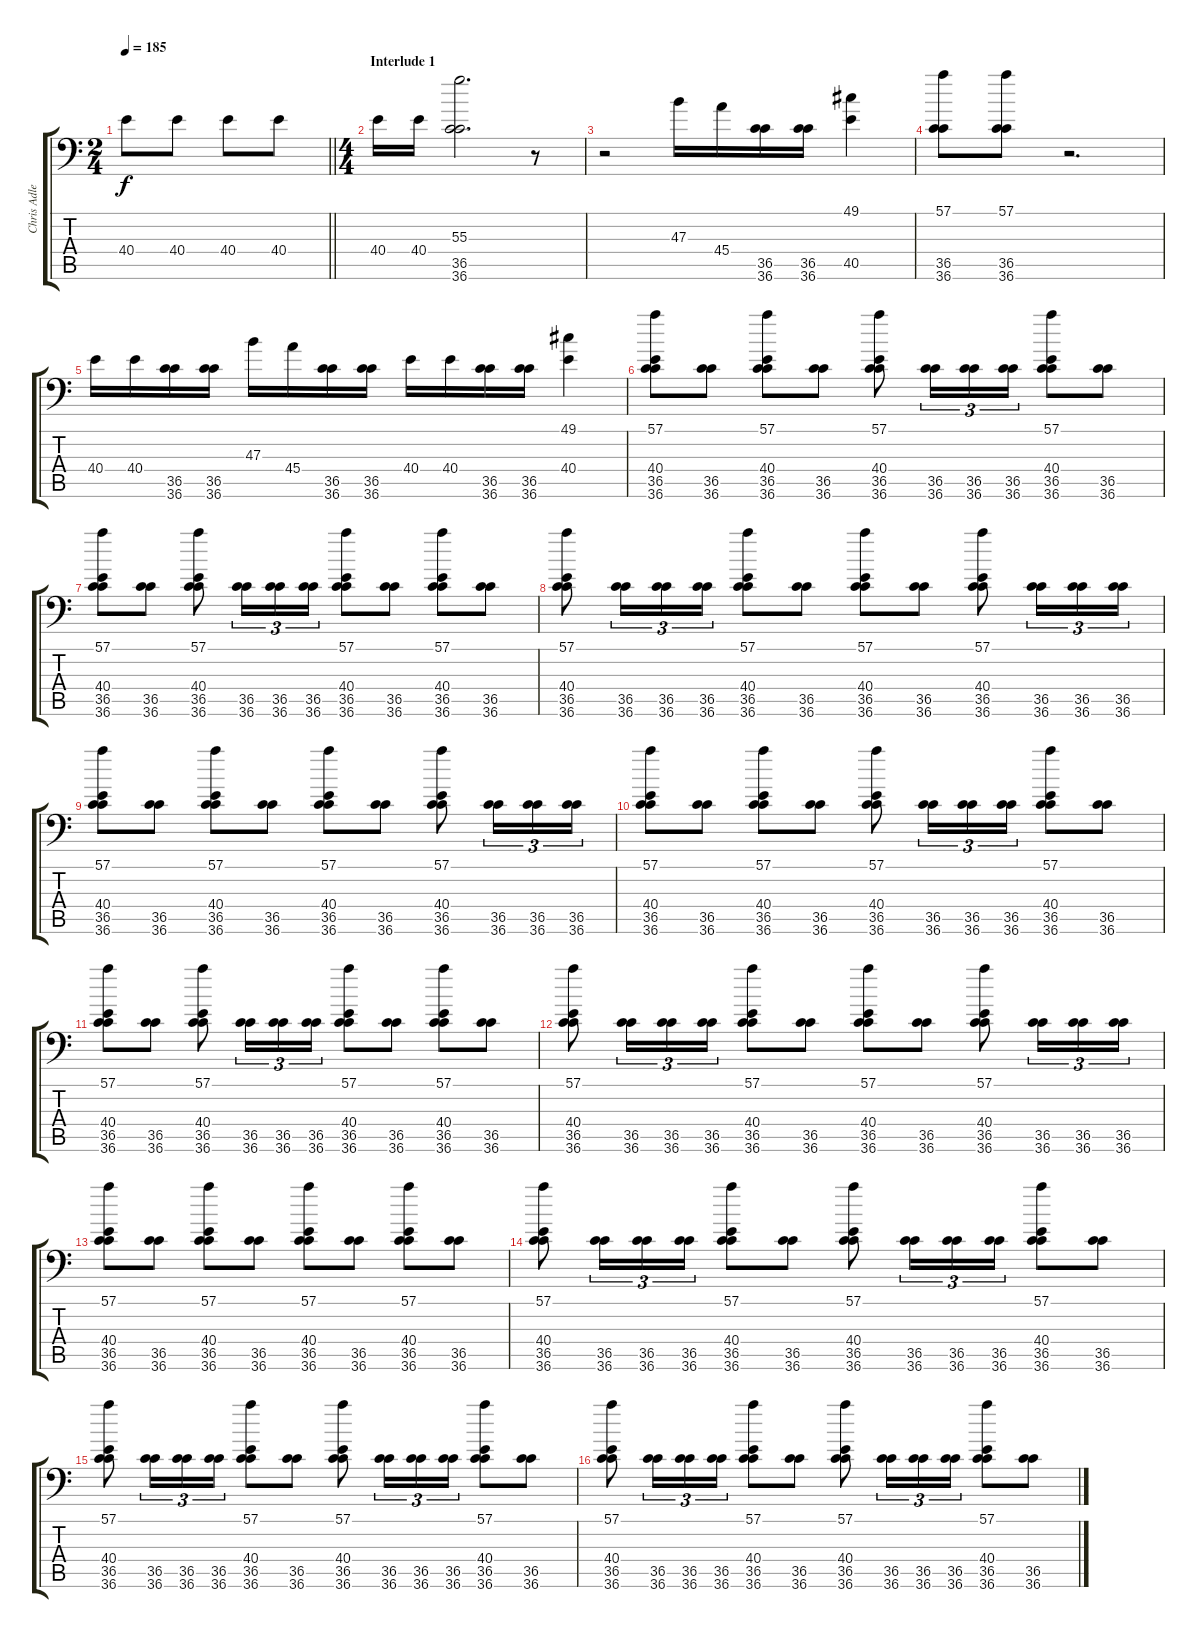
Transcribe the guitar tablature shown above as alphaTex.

\track ("Chris Adler" "Chris Adle") {instrument acousticgrandpiano}
\staff {score tabs}
\tuning (C-1 C-1 C-1 C-1 C-1 C-1) {hide}
\ts (2 4)
\tempo 185
\clef f4
\barLineRight lightlight
\ks c
40.4.8{dy f} 40.4.8 40.4.8 40.4.8 |
\ts (4 4)
\section ("" "Interlude 1")
40.4.16 40.4.16 (55.3 36.5 36.6).2{d} r.8 |
r.2 47.3.16 45.4.16 (36.5 36.6).16 (36.5 36.6).16 (49.1 40.5).4 |
(57.1 36.5 36.6).8 (57.1 36.5 36.6).8 r.2{d} |
40.4.16 40.4.16 (36.5 36.6).16 (36.5 36.6).16 47.3.16 45.4.16 (36.5 36.6).16 (36.5 36.6).16 40.4.16 40.4.16 (36.5 36.6).16 (36.5 36.6).16 (49.1 40.4).4 |
(57.1 40.4 36.5 36.6).8 (36.5 36.6).8 (57.1 40.4 36.5 36.6).8 (36.5 36.6).8 (57.1 40.4 36.5 36.6).8 (36.5 36.6).16{tu (3 2)} (36.5 36.6).16{tu (3 2)} (36.5 36.6).16{tu (3 2)} (57.1 40.4 36.5 36.6).8 (36.5 36.6).8 |
(57.1 40.4 36.5 36.6).8 (36.5 36.6).8 (57.1 40.4 36.5 36.6).8 (36.5 36.6).16{tu (3 2)} (36.5 36.6).16{tu (3 2)} (36.5 36.6).16{tu (3 2)} (57.1 40.4 36.5 36.6).8 (36.5 36.6).8 (57.1 40.4 36.5 36.6).8 (36.5 36.6).8 |
(57.1 40.4 36.5 36.6).8 (36.5 36.6).16{tu (3 2)} (36.5 36.6).16{tu (3 2)} (36.5 36.6).16{tu (3 2)} (57.1 40.4 36.5 36.6).8 (36.5 36.6).8 (57.1 40.4 36.5 36.6).8 (36.5 36.6).8 (57.1 40.4 36.5 36.6).8 (36.5 36.6).16{tu (3 2)} (36.5 36.6).16{tu (3 2)} (36.5 36.6).16{tu (3 2)} |
(57.1 40.4 36.5 36.6).8 (36.5 36.6).8 (57.1 40.4 36.5 36.6).8 (36.5 36.6).8 (57.1 40.4 36.5 36.6).8 (36.5 36.6).8 (57.1 40.4 36.5 36.6).8 (36.5 36.6).16{tu (3 2)} (36.5 36.6).16{tu (3 2)} (36.5 36.6).16{tu (3 2)} |
(57.1 40.4 36.5 36.6).8 (36.5 36.6).8 (57.1 40.4 36.5 36.6).8 (36.5 36.6).8 (57.1 40.4 36.5 36.6).8 (36.5 36.6).16{tu (3 2)} (36.5 36.6).16{tu (3 2)} (36.5 36.6).16{tu (3 2)} (57.1 40.4 36.5 36.6).8 (36.5 36.6).8 |
(57.1 40.4 36.5 36.6).8 (36.5 36.6).8 (57.1 40.4 36.5 36.6).8 (36.5 36.6).16{tu (3 2)} (36.5 36.6).16{tu (3 2)} (36.5 36.6).16{tu (3 2)} (57.1 40.4 36.5 36.6).8 (36.5 36.6).8 (57.1 40.4 36.5 36.6).8 (36.5 36.6).8 |
(57.1 40.4 36.5 36.6).8 (36.5 36.6).16{tu (3 2)} (36.5 36.6).16{tu (3 2)} (36.5 36.6).16{tu (3 2)} (57.1 40.4 36.5 36.6).8 (36.5 36.6).8 (57.1 40.4 36.5 36.6).8 (36.5 36.6).8 (57.1 40.4 36.5 36.6).8 (36.5 36.6).16{tu (3 2)} (36.5 36.6).16{tu (3 2)} (36.5 36.6).16{tu (3 2)} |
(57.1 40.4 36.5 36.6).8 (36.5 36.6).8 (57.1 40.4 36.5 36.6).8 (36.5 36.6).8 (57.1 40.4 36.5 36.6).8 (36.5 36.6).8 (57.1 40.4 36.5 36.6).8 (36.5 36.6).8 |
(57.1 40.4 36.5 36.6).8 (36.5 36.6).16{tu (3 2)} (36.5 36.6).16{tu (3 2)} (36.5 36.6).16{tu (3 2)} (57.1 40.4 36.5 36.6).8 (36.5 36.6).8 (57.1 40.4 36.5 36.6).8 (36.5 36.6).16{tu (3 2)} (36.5 36.6).16{tu (3 2)} (36.5 36.6).16{tu (3 2)} (57.1 40.4 36.5 36.6).8 (36.5 36.6).8 |
(57.1 40.4 36.5 36.6).8 (36.5 36.6).16{tu (3 2)} (36.5 36.6).16{tu (3 2)} (36.5 36.6).16{tu (3 2)} (57.1 40.4 36.5 36.6).8 (36.5 36.6).8 (57.1 40.4 36.5 36.6).8 (36.5 36.6).16{tu (3 2)} (36.5 36.6).16{tu (3 2)} (36.5 36.6).16{tu (3 2)} (57.1 40.4 36.5 36.6).8 (36.5 36.6).8 |
(57.1 40.4 36.5 36.6).8 (36.5 36.6).16{tu (3 2)} (36.5 36.6).16{tu (3 2)} (36.5 36.6).16{tu (3 2)} (57.1 40.4 36.5 36.6).8 (36.5 36.6).8 (57.1 40.4 36.5 36.6).8 (36.5 36.6).16{tu (3 2)} (36.5 36.6).16{tu (3 2)} (36.5 36.6).16{tu (3 2)} (57.1 40.4 36.5 36.6).8 (36.5 36.6).8
